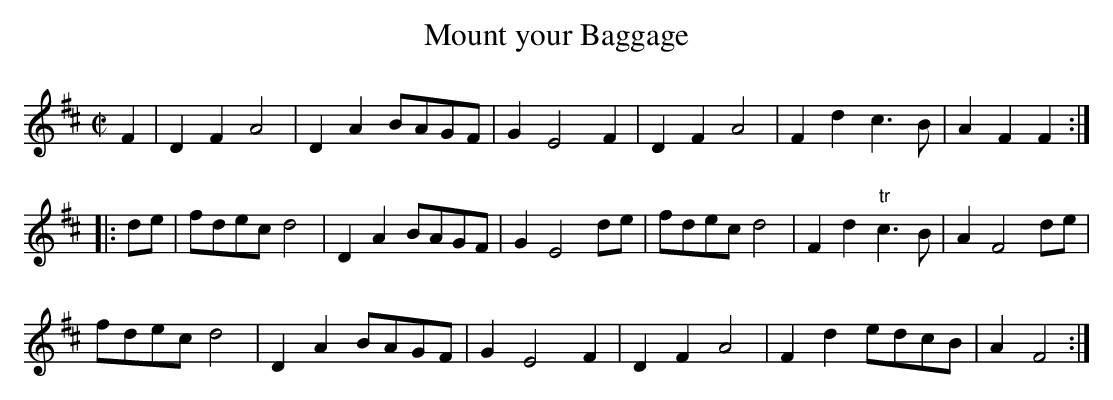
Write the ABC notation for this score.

X:1
T:Mount your Baggage
L:1/4
M:C|
K:D major
F|\
DFA2| DA B/A/G/F/| GE2F| \
DFA2| Fdc>B| AFF::
d/e/|\
f/d/e/c/d2| DA B/A/G/F/|GE2d/e/|\
f/d/e/c/d2| Fd"tr"c>B| AF2d/e/|
f/d/e/c/d2| DA B/A/G/F/| GE2F|\
DFA2| Fd e/d/c/B/| AF2:|
